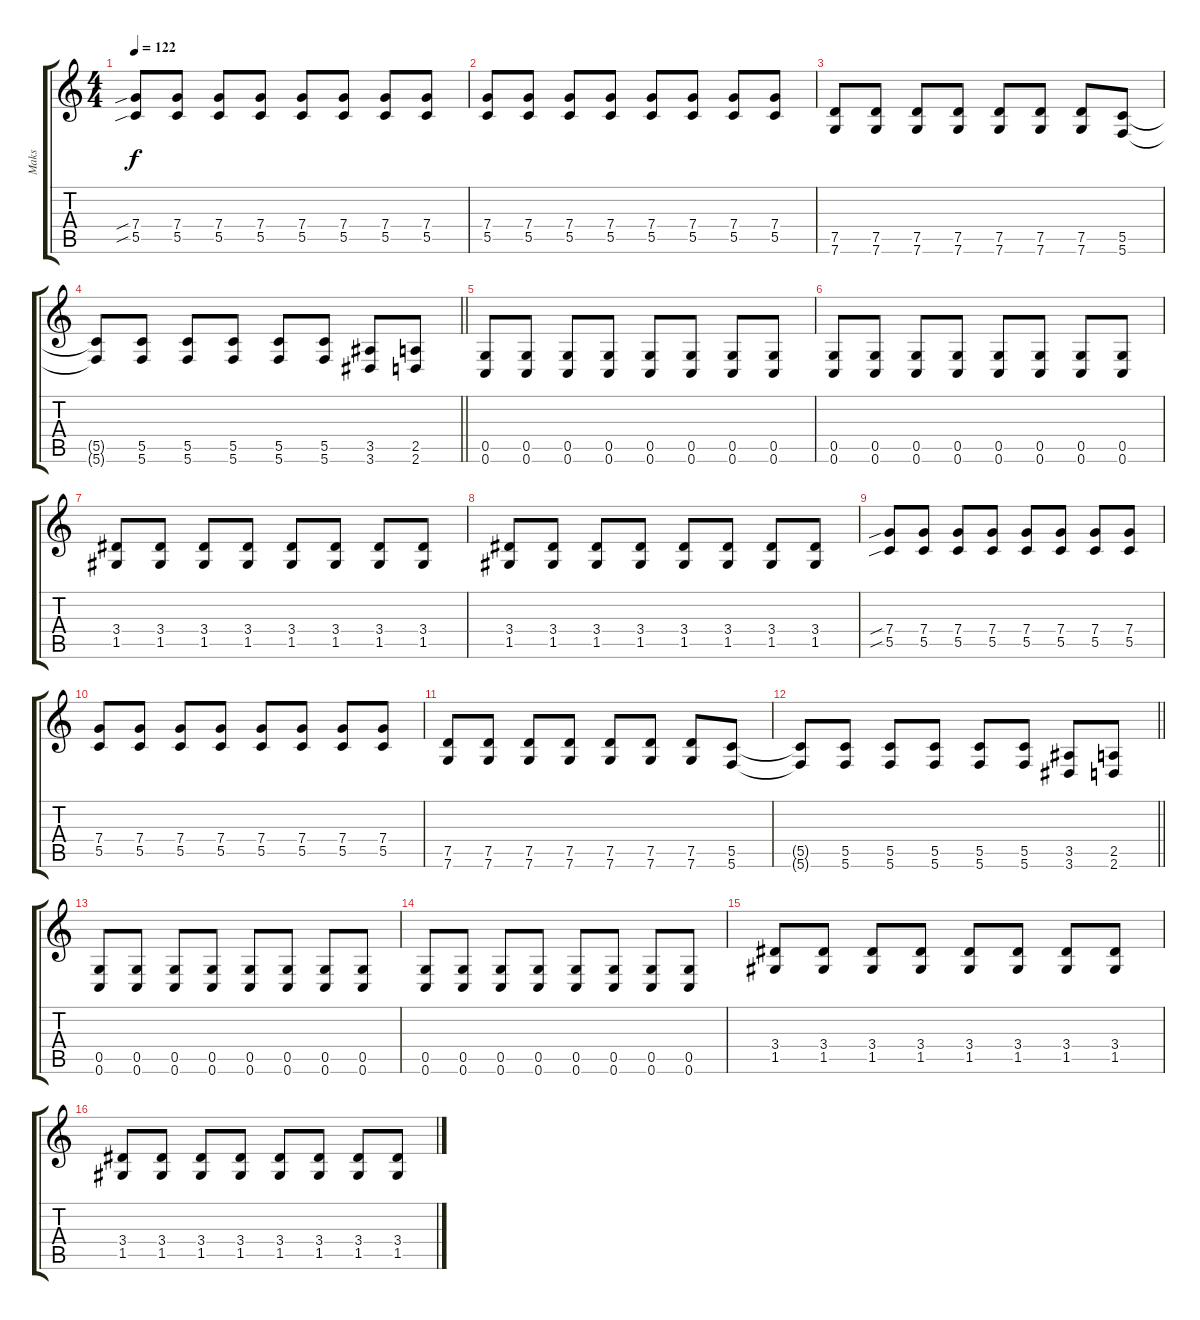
\track ("Maks" "Maks") {instrument distortionguitar}
\staff {score tabs}
\tuning (D4 A3 F3 C3 G2 C2) {hide}
\ts (4 4)
\tempo 122
\clef g2
\ks c
(7.4{sib} 5.5{sib}).8{dy f} (7.4 5.5).8 (7.4 5.5).8 (7.4 5.5).8 (7.4 5.5).8 (7.4 5.5).8 (7.4 5.5).8 (7.4 5.5).8 |
(7.4 5.5).8 (7.4 5.5).8 (7.4 5.5).8 (7.4 5.5).8 (7.4 5.5).8 (7.4 5.5).8 (7.4 5.5).8 (7.4 5.5).8 |
(7.5 7.6).8 (7.5 7.6).8 (7.5 7.6).8 (7.5 7.6).8 (7.5 7.6).8 (7.5 7.6).8 (7.5 7.6).8 (5.5 5.6).8 |
\barLineRight lightlight
(5.5{t} 5.6{t}).8 (5.5 5.6).8 (5.5 5.6).8 (5.5 5.6).8 (5.5 5.6).8 (5.5 5.6).8 (3.5 3.6).8 (2.5 2.6).8 |
(0.5 0.6).8 (0.5 0.6).8 (0.5 0.6).8 (0.5 0.6).8 (0.5 0.6).8 (0.5 0.6).8 (0.5 0.6).8 (0.5 0.6).8 |
(0.5 0.6).8 (0.5 0.6).8 (0.5 0.6).8 (0.5 0.6).8 (0.5 0.6).8 (0.5 0.6).8 (0.5 0.6).8 (0.5 0.6).8 |
(3.4 1.5).8 (3.4 1.5).8 (3.4 1.5).8 (3.4 1.5).8 (3.4 1.5).8 (3.4 1.5).8 (3.4 1.5).8 (3.4 1.5).8 |
(3.4 1.5).8 (3.4 1.5).8 (3.4 1.5).8 (3.4 1.5).8 (3.4 1.5).8 (3.4 1.5).8 (3.4 1.5).8 (3.4 1.5).8 |
(7.4{sib} 5.5{sib}).8 (7.4 5.5).8 (7.4 5.5).8 (7.4 5.5).8 (7.4 5.5).8 (7.4 5.5).8 (7.4 5.5).8 (7.4 5.5).8 |
(7.4 5.5).8 (7.4 5.5).8 (7.4 5.5).8 (7.4 5.5).8 (7.4 5.5).8 (7.4 5.5).8 (7.4 5.5).8 (7.4 5.5).8 |
(7.5 7.6).8 (7.5 7.6).8 (7.5 7.6).8 (7.5 7.6).8 (7.5 7.6).8 (7.5 7.6).8 (7.5 7.6).8 (5.5 5.6).8 |
\barLineRight lightlight
(5.5{t} 5.6{t}).8 (5.5 5.6).8 (5.5 5.6).8 (5.5 5.6).8 (5.5 5.6).8 (5.5 5.6).8 (3.5 3.6).8 (2.5 2.6).8 |
(0.5 0.6).8 (0.5 0.6).8 (0.5 0.6).8 (0.5 0.6).8 (0.5 0.6).8 (0.5 0.6).8 (0.5 0.6).8 (0.5 0.6).8 |
(0.5 0.6).8 (0.5 0.6).8 (0.5 0.6).8 (0.5 0.6).8 (0.5 0.6).8 (0.5 0.6).8 (0.5 0.6).8 (0.5 0.6).8 |
(3.4 1.5).8 (3.4 1.5).8 (3.4 1.5).8 (3.4 1.5).8 (3.4 1.5).8 (3.4 1.5).8 (3.4 1.5).8 (3.4 1.5).8 |
(3.4 1.5).8 (3.4 1.5).8 (3.4 1.5).8 (3.4 1.5).8 (3.4 1.5).8 (3.4 1.5).8 (3.4 1.5).8 (3.4 1.5).8
